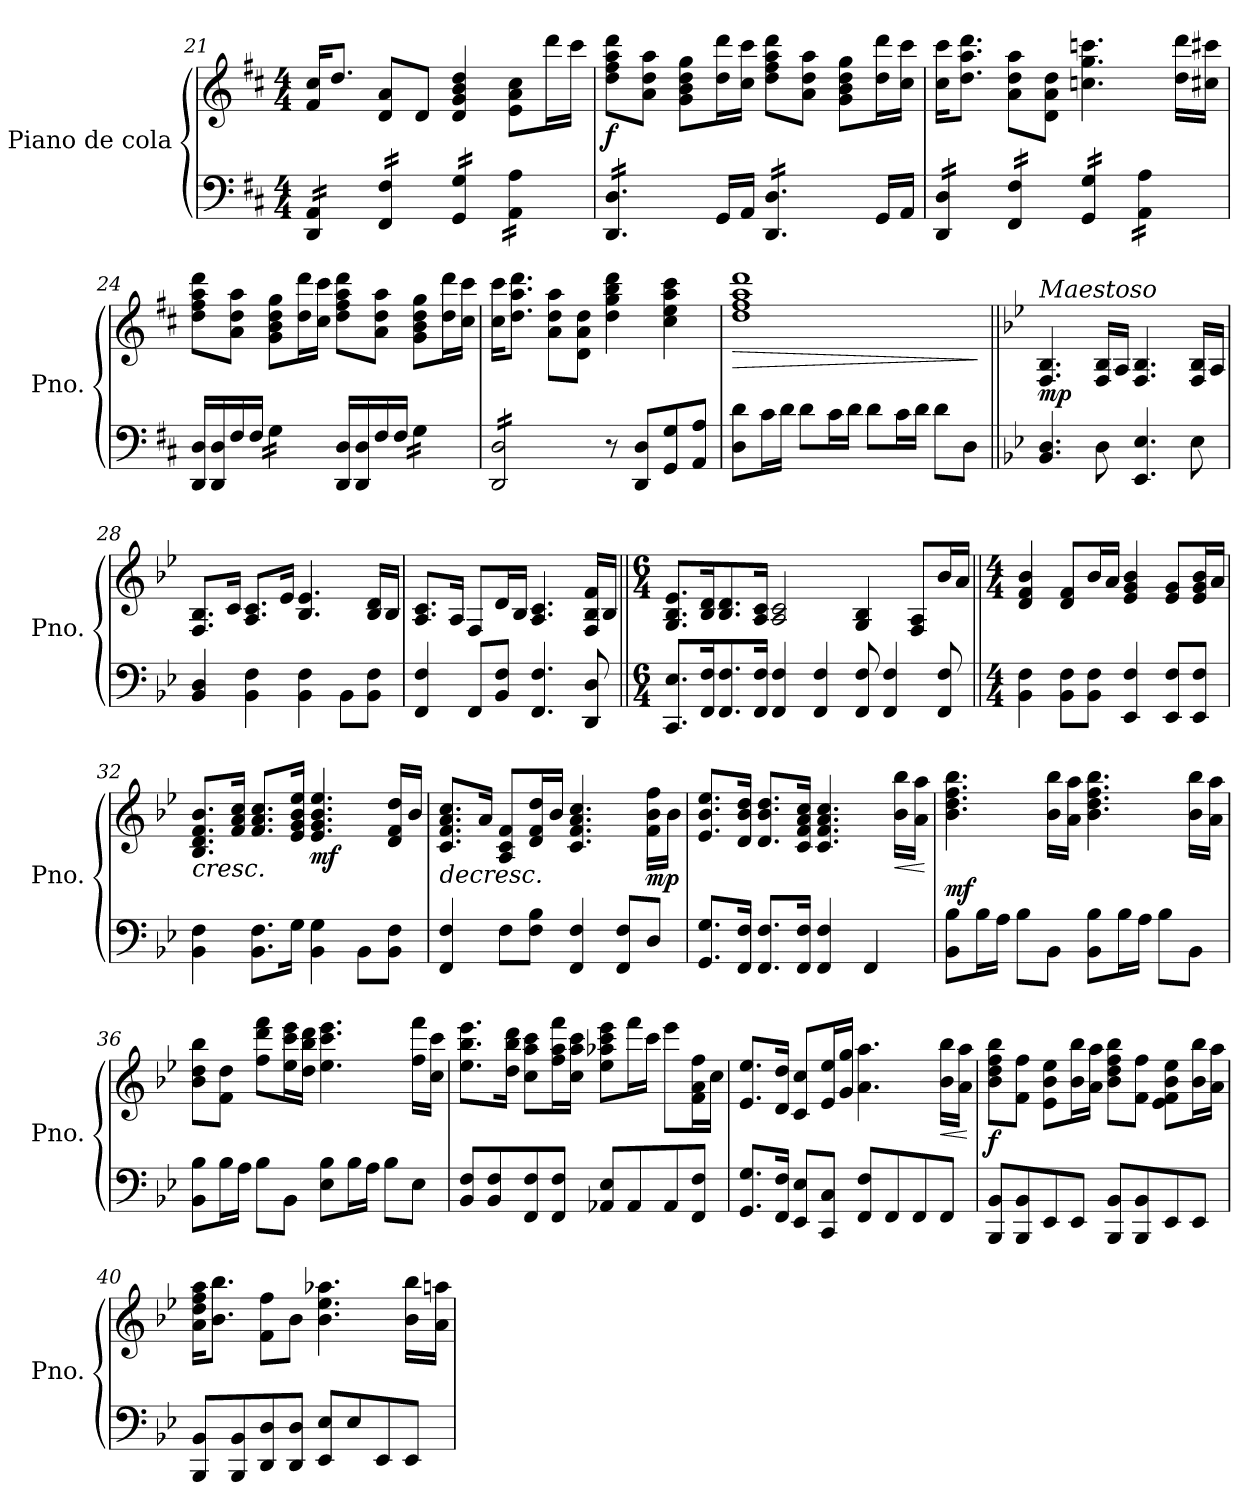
**kern	**kern	**dynam
*part1	*part1	*part1
*staff2	*staff1	*staff1/2
*I"Piano de cola	*	*
*I'Pno.	*	*
!!LO:PB:g=z
*clefF4	*clefG2	*
*k[f#c#]	*k[f#c#]	*
*M4/4	*M4/4	*
=21	=21	=21
*tremolo	*	*
16DD/ 16AA/LL	16f#/ 16cc#/KL	.
16DD/ 16AA/	8.dd/J	.
16DD/ 16AA/	.	.
16DD/ 16AA/JJ	.	.
16FF#/ 16F#/LL	8d/ 8a/L	.
16FF#/ 16F#/	.	.
16FF#/ 16F#/	8d/J	.
16FF#/ 16F#/JJ	.	.
16GG/ 16G/LL	4d/ 4g/ 4b/ 4dd/	.
16GG/ 16G/	.	.
16GG/ 16G/	.	.
16GG/ 16G/JJ	.	.
16AA\ 16A\LL	8e\ 8a\ 8cc#\L	.
16AA\ 16A\	.	.
16AA\ 16A\	16ddd\L	.
16AA\ 16A\JJ	16ccc#\JJ	.
=22	=22	=22
!	!	!LO:DY:b
16DD/ 16D/LL	8dd\ 8ff#\ 8aa\ 8ddd\L	f
16DD/ 16D/	.	.
16DD/ 16D/	8a\ 8dd\ 8aa\J	.
16DD/ 16D/	.	.
16DD/ 16D/	8g\ 8b\ 8dd\ 8gg\L	.
16DD/ 16D/JJ	.	.
*Xtremolo	*	*
16GG/LL	16dd\ 16ddd\L	.
16AA/JJ	16cc#\ 16ccc#\JJ	.
*tremolo	*	*
16DD/ 16D/LL	8dd\ 8ff#\ 8aa\ 8ddd\L	.
16DD/ 16D/	.	.
16DD/ 16D/	8a\ 8dd\ 8aa\J	.
16DD/ 16D/	.	.
16DD/ 16D/	8g\ 8b\ 8dd\ 8gg\L	.
16DD/ 16D/JJ	.	.
*Xtremolo	*	*
16GG/LL	16dd\ 16ddd\L	.
16AA/JJ	16cc#\ 16ccc#\JJ	.
=23	=23	=23
*tremolo	*	*
16DD/ 16D/LL	16cc#\ 16ccc#\KL	.
16DD/ 16D/	8.dd\ 8.aa\ 8.ddd\J	.
16DD/ 16D/	.	.
16DD/ 16D/JJ	.	.
16FF#/ 16F#/LL	8a\ 8dd\ 8aa\L	.
16FF#/ 16F#/	.	.
16FF#/ 16F#/	8d\ 8a\ 8dd\J	.
16FF#/ 16F#/JJ	.	.
16GG/ 16G/LL	4.ccn\ 4.gg\ 4.cccn\	.
16GG/ 16G/	.	.
16GG/ 16G/	.	.
16GG/ 16G/JJ	.	.
16AA\ 16A\LL	.	.
16AA\ 16A\	.	.
16AA\ 16A\	16dd\ 16ddd\LL	.
16AA\ 16A\JJ	16cc#X\ 16ccc#X\JJ	.
*Xtremolo	*	*
!!LO:LB:g=z
=24	=24	=24
16DD/ 16D/LL	8dd\ 8ff#\ 8aa\ 8ddd\L	.
16DD/ 16D/	.	.
16F#/	8a\ 8dd\ 8aa\J	.
16F#/JJ	.	.
*tremolo	*	*
16G\LL	8g\ 8b\ 8dd\ 8gg\L	.
16G\	.	.
16G\	16dd\ 16ddd\L	.
16G\JJ	16cc#\ 16ccc#\JJ	.
*Xtremolo	*	*
16DD/ 16D/LL	8dd\ 8ff#\ 8aa\ 8ddd\L	.
16DD/ 16D/	.	.
16F#/	8a\ 8dd\ 8aa\J	.
16F#/JJ	.	.
*tremolo	*	*
16G\LL	8g\ 8b\ 8dd\ 8gg\L	.
16G\	.	.
16G\	16dd\ 16ddd\L	.
16G\JJ	16cc#\ 16ccc#\JJ	.
=25	=25	=25
16DD/ 16D/LL	16cc#\ 16ccc#\KL	.
16DD/ 16D/	8.dd\ 8.aa\ 8.ddd\J	.
16DD/ 16D/	.	.
16DD/ 16D/	.	.
16DD/ 16D/	8a\ 8dd\ 8aa\L	.
16DD/ 16D/	.	.
16DD/ 16D/	8d\ 8a\ 8dd\J	.
16DD/ 16D/JJ	.	.
*Xtremolo	*	*
8r	4dd\ 4gg\ 4bb\ 4ddd\	.
8DD/ 8D/L	.	.
8GG/ 8G/	4cc#\ 4ee\ 4aa\ 4ccc#\	.
8AA/ 8A/J	.	.
=26	=26	=26
!	!	!LO:HP:b
8D\ 8d\L	1dd 1ff# 1aa 1ddd	>
16c#\L	.	.
16d\JJ	.	.
8d\L	.	.
16c#\L	.	.
16d\JJ	.	.
8d\L	.	.
16c#\L	.	.
16d\JJ	.	.
8d\L	.	.
8D\J	.	.
.	.	]
!!LO:LB:g=z
=27||	=27||	=27||
*k[b-e-]	*k[b-e-]	*
!	!LO:TX:a:i:t=Maestoso	!
!	!	!LO:DY:b
4.BB-/ 4.D/	4.F/ 4.B-/	mp
8D\	16F/ 16B-/LL	.
.	16A/JJ	.
4.EE-/ 4.E-/	4.F/ 4.B-/	.
8E-\	16F/ 16B-/LL	.
.	16A/JJ	.
=28	=28	=28
4BB-/ 4D/	8.F/ 8.B-/L	.
.	16c/Jk	.
4BB-\ 4F\	8.A/ 8.c/L	.
.	16e-/Jk	.
4BB-\ 4F\	4.B-/ 4.e-/	.
8BB-\L	.	.
8BB-\ 8F\J	16B-/ 16d/LL	.
.	16B-/JJ	.
=29	=29	=29
4FF/ 4F/	8.A/ 8.c/L	.
.	16A/Jk	.
8FF/L	8F/L	.
8BB-/ 8F/J	16d/L	.
.	16B-/JJ	.
4.FF/ 4.F/	4.A/ 4.c/	.
8DD/ 8D/	16F/ 16B-/ 16f/LL	.
.	16B-/JJ	.
!!LO:LB:g=z
=30||	=30||	=30||
*M6/4	*M6/4	*
8.CC/ 8.E-/L	8.G/ 8.B-/ 8.e-/L	.
16FF/ 16F/K	16B-/ 16d/K	.
8.FF/ 8.F/	8.B-/ 8.d/	.
16FF/ 16F/Jk	16A/ 16c/Jk	.
4FF/ 4F/	2A/ 2c/	.
4FF/ 4F/	.	.
8FF/ 8F/	4G/ 4B-/	.
4FF/ 4F/	.	.
.	8F/ 8A/L	.
8FF/ 8F/	16b-/L	.
.	16a/JJ	.
=31||	=31||	=31||
*M4/4	*M4/4	*
4BB-\ 4F\	4d/ 4f/ 4b-/	.
8BB-\ 8F\L	8d/ 8f/L	.
8BB-\ 8F\J	16b-/L	.
.	16a/JJ	.
4EE-/ 4F/	4e-/ 4g/ 4b-/	.
8EE-/ 8F/L	8e-/ 8g/L	.
8EE-/ 8F/J	16e-/ 16g/ 16b-/L	.
.	16a/JJ	.
=32	=32	=32
!	!	!LO:HP:b
4BB-\ 4F\	8.B-/ 8.d/ 8.f/ 8.b-/L	<
.	16f/ 16a/ 16cc/Jk	.
8.BB-\ 8.F\L	8.f/ 8.a/ 8.cc/L	.
16G\Jk	16e-/ 16g/ 16b-/ 16ee-/Jk	.
!	!	!LO:DY:b
4BB-\ 4G\	4.e-/ 4.g/ 4.b-/ 4.ee-/	mf
8BB-\L	.	.
8BB-\ 8F\J	16d/ 16f/ 16dd/LL	.
.	16b-/JJ	.
.	.	[
=33	=33	=33
!	!	!LO:HP:b
4FF/ 4F/	8.c/ 8.f/ 8.a/ 8.cc/L	>
.	16a/Jk	.
8F\L	8A/ 8c/ 8f/L	.
8F\ 8B-\J	16d/ 16f/ 16dd/L	.
.	16b-/JJ	.
4FF/ 4F/	4.c/ 4.f/ 4.a/ 4.cc/	.
8FF/ 8F/L	.	.
!	!	!LO:DY:b
8D/J	16f\ 16b-\ 16ff\LL	mp
.	16b-\JJ	.
.	.	]
!!LO:LB:g=z
=34	=34	=34
8.GG/ 8.G/L	8.e-/ 8.b-/ 8.ee-/L	.
16FF/ 16F/Jk	16d/ 16b-/ 16dd/Jk	.
8.FF/ 8.F/L	8.d/ 8.b-/ 8.dd/L	.
16FF/ 16F/Jk	16c/ 16f/ 16a/ 16cc/Jk	.
4FF/ 4F/	4.c/ 4.f/ 4.a/ 4.cc/	.
4FF/	.	.
!	!	!LO:HP:b
.	16b-\ 16bb-\LL	<
.	16a\ 16aa\JJ	.
.	.	[
=35	=35	=35
!	!	!LO:DY:a=2
8BB-\ 8B-\L	4.b-\ 4.dd\ 4.ff\ 4.bb-\	mf
16B-\L	.	.
16A\JJ	.	.
8B-\L	.	.
8BB-\J	16b-\ 16bb-\LL	.
.	16a\ 16aa\JJ	.
8BB-\ 8B-\L	4.b-\ 4.dd\ 4.ff\ 4.bb-\	.
16B-\L	.	.
16A\JJ	.	.
8B-\L	.	.
8BB-\J	16b-\ 16bb-\LL	.
.	16a\ 16aa\JJ	.
=36	=36	=36
8BB-\ 8B-\L	8b-\ 8dd\ 8bb-\L	.
16B-\L	8f\ 8dd\J	.
16A\JJ	.	.
8B-\L	8ff\ 8ddd\ 8fff\L	.
8BB-\J	16ee-\ 16ccc\ 16eee-\L	.
.	16dd\ 16bb-\ 16ddd\JJ	.
8E-\ 8B-\L	4.ee-\ 4.ccc\ 4.eee-\	.
16B-\L	.	.
16A\JJ	.	.
8B-\L	.	.
8E-\J	16ff\ 16fff\LL	.
.	16cc\ 16ccc\JJ	.
!!LO:LB:g=z
=37	=37	=37
8BB-/ 8F/L	8.ee-\ 8.bb-\ 8.eee-\L	.
8BB-/ 8F/	.	.
.	16dd\ 16bb-\ 16ddd\Jk	.
8FF/ 8F/	8cc\ 8aa\ 8ccc\L	.
8FF/ 8F/J	16ff\ 16aa\ 16fff\L	.
.	16cc\ 16aa\ 16ccc\JJ	.
8AA-X/ 8E-/L	8ee-\ 8aa-X\ 8ccc\ 8eee-\L	.
8AA-/	16fff\L	.
.	16ccc\JJ	.
8AA-/	8eee-\L	.
8FF/ 8F/J	16f\ 16a\ 16ff\L	.
.	16cc\JJ	.
=38	=38	=38
8.GG/ 8.G/L	8.e-/ 8.ee-/L	.
16FF/ 16F/Jk	16d/ 16dd/Jk	.
8EE-/ 8E-/L	8c/ 8cc/L	.
8CC/ 8C/J	16e-/ 16ee-/L	.
.	16g/ 16gg/JJ	.
8FF/ 8F/L	4.a\ 4.aa\	.
8FF/	.	.
8FF/	.	.
!	!	!LO:HP:b
8FF/J	16b-\ 16bb-\LL	<
.	16a\ 16aa\JJ	.
.	.	[
=39	=39	=39
!	!	!LO:DY:b
8BBB-/ 8BB-/L	8b-\ 8dd\ 8ff\ 8bb-\L	f
8BBB-/ 8BB-/	8f\ 8ff\J	.
8EE-/	8e-\ 8b-\ 8ee-\L	.
8EE-/J	16b-\ 16bb-\L	.
.	16a\ 16aa\JJ	.
8BBB-/ 8BB-/L	8b-\ 8dd\ 8ff\ 8bb-\L	.
8BBB-/ 8BB-/	8f\ 8ff\J	.
8EE-/	8e-\ 8f\ 8b-\ 8ee-\L	.
8EE-/J	16b-\ 16bb-\L	.
.	16a\ 16aa\JJ	.
!!LO:PB:g=z
=40	=40	=40
8BBB-/ 8BB-/L	16a\ 16dd\ 16ff\ 16aa\KL	.
.	8.b-\ 8.bb-\J	.
8BBB-/ 8BB-/	.	.
8DD/ 8D/	8f\ 8ff\L	.
8DD/ 8D/J	8b-\J	.
8EE-/ 8E-/L	4.b-\ 4.ee-\ 4.aa-X\	.
8E-/	.	.
8EE-/	.	.
8EE-/J	16b-\ 16bb-\LL	.
.	16a\ 16aan\JJ	.
=	=	=
*-	*-	*-
